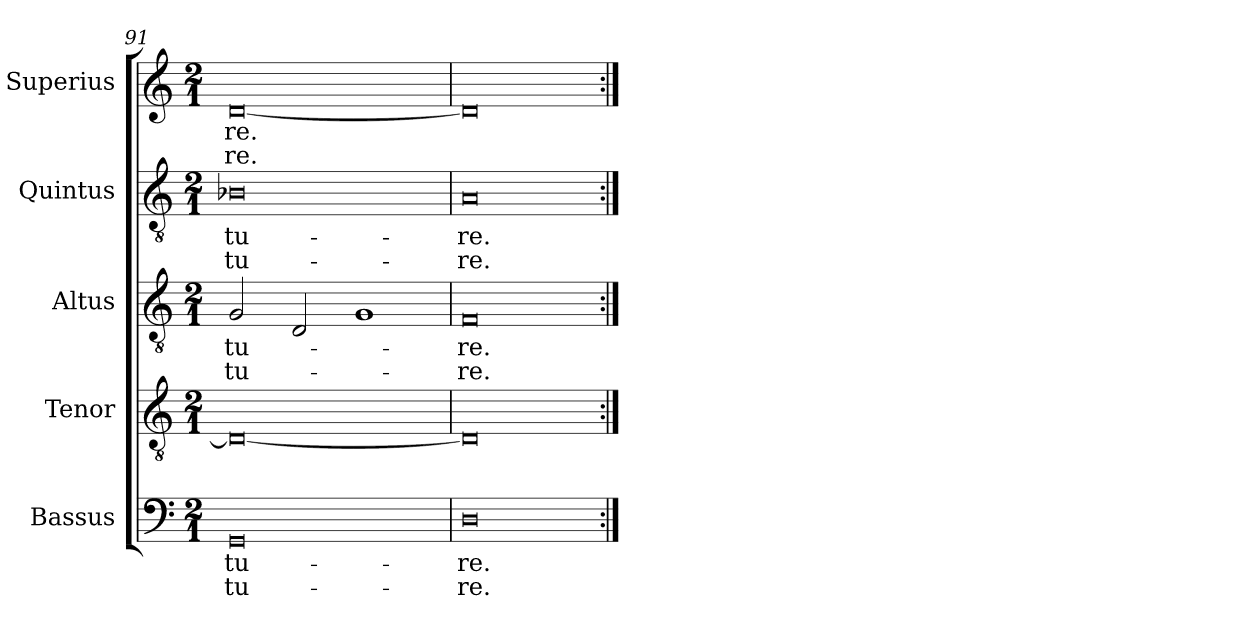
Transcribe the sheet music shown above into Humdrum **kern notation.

**kern	**text	**text	**kern	**kern	**text	**text	**kern	**text	**text	**kern	**text	**text
*part5	*part5	*part5	*part4	*part3	*part3	*part3	*part2	*part2	*part2	*part1	*part1	*part1
*staff5	*staff5	*staff5	*staff4	*staff3	*staff3	*staff3	*staff2	*staff2	*staff2	*staff1	*staff1	*staff1
*I"Bassus	*	*	*I"Tenor	*I"Altus	*	*	*I"Quintus	*	*	*I"Superius	*	*
*I'B	*	*	*I'T	*	*	*	*I'Q	*	*	*I'S	*	*
*clefF4	*	*	*clefGv2	*clefGv2	*	*	*clefGv2	*	*	*clefG2	*	*
*k[]	*	*	*k[]	*k[]	*	*	*k[]	*	*	*k[]	*	*
*M2/1	*	*	*M2/1	*M2/1	*	*	*M2/1	*	*	*M2/1	*	*
=91	=91	=91	=91	=91	=91	=91	=91	=91	=91	=91	=91	=91
0GG	-tu-	-tu-	0D_	2G/	-tu-	-tu-	0B-X	-tu-	-tu-	[0d	-re.	-re.
.	.	.	.	2D/	.	.	.	.	.	.	.	.
.	.	.	.	1G	.	.	.	.	.	.	.	.
=92	=92	=92	=92	=92	=92	=92	=92	=92	=92	=92	=92	=92
0D	-re.	-re.	0D]	0F	-re.	-re.	0A	-re.	-re.	0d]	.	.
=:|!	=:|!	=:|!	=:|!	=:|!	=:|!	=:|!	=:|!	=:|!	=:|!	=:|!	=:|!	=:|!
*-	*-	*-	*-	*-	*-	*-	*-	*-	*-	*-	*-	*-
